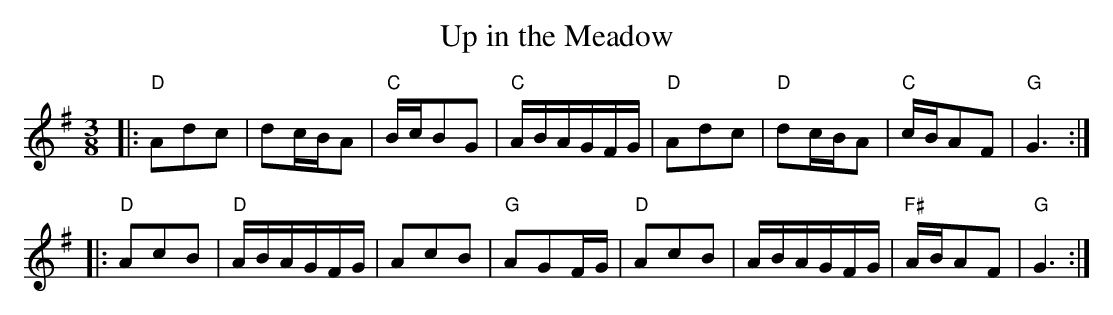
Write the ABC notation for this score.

X:1
T:Up in the Meadow
L:1/16
M:3/8
K:G major
|:"D"A2d2c2|d2cBA2|"C"BcB2G2|"C"ABAGFG|"D"A2d2c2|"D"d2cBA2|"C"cBA2F2|"G"G6:|
|:"D"A2c2B2|"D"ABAGFG|A2c2B2|"G"A2G2FG|"D"A2c2B2|ABAGFG|"F#"ABA2F2|"G"G6:|
